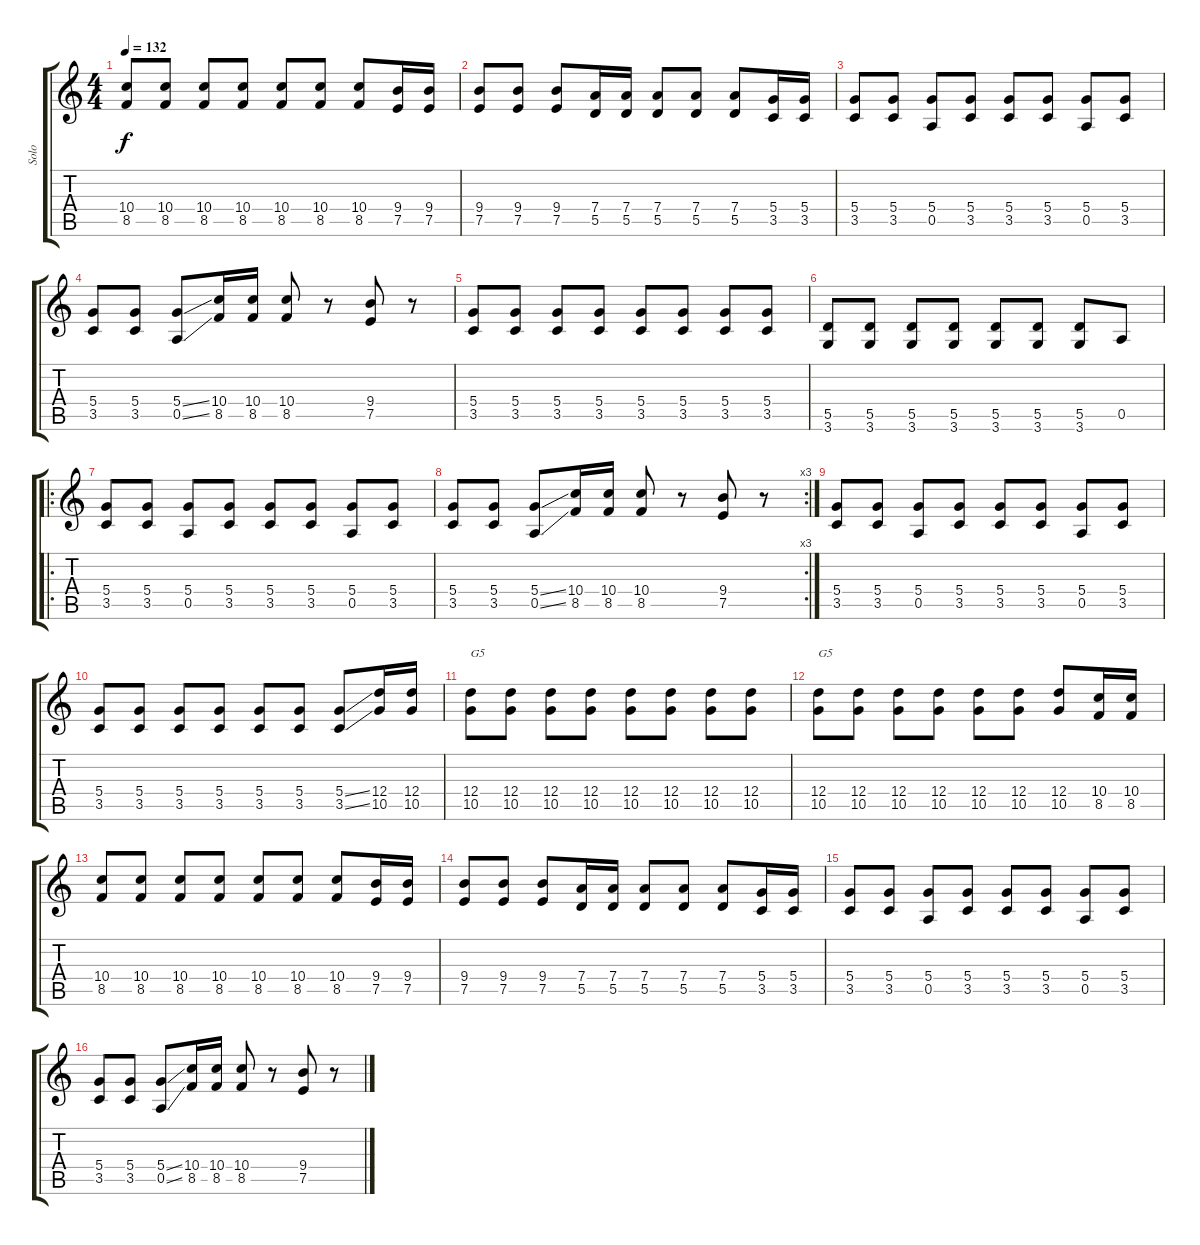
\track ("Solo" "Solo") {instrument distortionguitar}
\staff {score tabs}
\tuning (E4 B3 G3 D3 A2 E2) {hide}
\ts (4 4)
\tempo 132
\clef g2
\ks c
(10.4 8.5).8{dy f} (10.4 8.5).8 (10.4 8.5).8 (10.4 8.5).8 (10.4 8.5).8 (10.4 8.5).8 (10.4 8.5).8 (9.4 7.5).16 (9.4 7.5).16 |
(9.4 7.5).8 (9.4 7.5).8 (9.4 7.5).8 (7.4 5.5).16 (7.4 5.5).16 (7.4 5.5).8 (7.4 5.5).8 (7.4 5.5).8 (5.4 3.5).16 (5.4 3.5).16 |
(5.4 3.5).8 (5.4 3.5).8 (5.4 0.5).8 (5.4 3.5).8 (5.4 3.5).8 (5.4 3.5).8 (5.4 0.5).8 (5.4 3.5).8 |
(5.4 3.5).8 (5.4 3.5).8 (5.4{ss} 0.5{ss}).8 (10.4 8.5).16 (10.4 8.5).16 (10.4 8.5).8 r.8 (9.4 7.5).8 r.8 |
(5.4 3.5).8 (5.4 3.5).8 (5.4 3.5).8 (5.4 3.5).8 (5.4 3.5).8 (5.4 3.5).8 (5.4 3.5).8 (5.4 3.5).8 |
(5.5 3.6).8 (5.5 3.6).8 (5.5 3.6).8 (5.5 3.6).8 (5.5 3.6).8 (5.5 3.6).8 (5.5 3.6).8 0.5.8 |
\ro
(5.4 3.5).8 (5.4 3.5).8 (5.4 0.5).8 (5.4 3.5).8 (5.4 3.5).8 (5.4 3.5).8 (5.4 0.5).8 (5.4 3.5).8 |
\rc 3
(5.4 3.5).8 (5.4 3.5).8 (5.4{ss} 0.5{ss}).8 (10.4 8.5).16 (10.4 8.5).16 (10.4 8.5).8 r.8 (9.4 7.5).8 r.8 |
(5.4 3.5).8 (5.4 3.5).8 (5.4 0.5).8 (5.4 3.5).8 (5.4 3.5).8 (5.4 3.5).8 (5.4 0.5).8 (5.4 3.5).8 |
(5.4 3.5).8 (5.4 3.5).8 (5.4 3.5).8 (5.4 3.5).8 (5.4 3.5).8 (5.4 3.5).8 (5.4{ss} 3.5{ss}).8 (12.4 10.5).16 (12.4 10.5).16 |
(12.4 10.5).8{txt "G5"} (12.4 10.5).8 (12.4 10.5).8 (12.4 10.5).8 (12.4 10.5).8 (12.4 10.5).8 (12.4 10.5).8 (12.4 10.5).8 |
(12.4 10.5).8{txt "G5"} (12.4 10.5).8 (12.4 10.5).8 (12.4 10.5).8 (12.4 10.5).8 (12.4 10.5).8 (12.4 10.5).8 (10.4 8.5).16 (10.4 8.5).16 |
(10.4 8.5).8 (10.4 8.5).8 (10.4 8.5).8 (10.4 8.5).8 (10.4 8.5).8 (10.4 8.5).8 (10.4 8.5).8 (9.4 7.5).16 (9.4 7.5).16 |
(9.4 7.5).8 (9.4 7.5).8 (9.4 7.5).8 (7.4 5.5).16 (7.4 5.5).16 (7.4 5.5).8 (7.4 5.5).8 (7.4 5.5).8 (5.4 3.5).16 (5.4 3.5).16 |
(5.4 3.5).8 (5.4 3.5).8 (5.4 0.5).8 (5.4 3.5).8 (5.4 3.5).8 (5.4 3.5).8 (5.4 0.5).8 (5.4 3.5).8 |
(5.4 3.5).8 (5.4 3.5).8 (5.4{ss} 0.5{ss}).8 (10.4 8.5).16 (10.4 8.5).16 (10.4 8.5).8 r.8 (9.4 7.5).8 r.8
